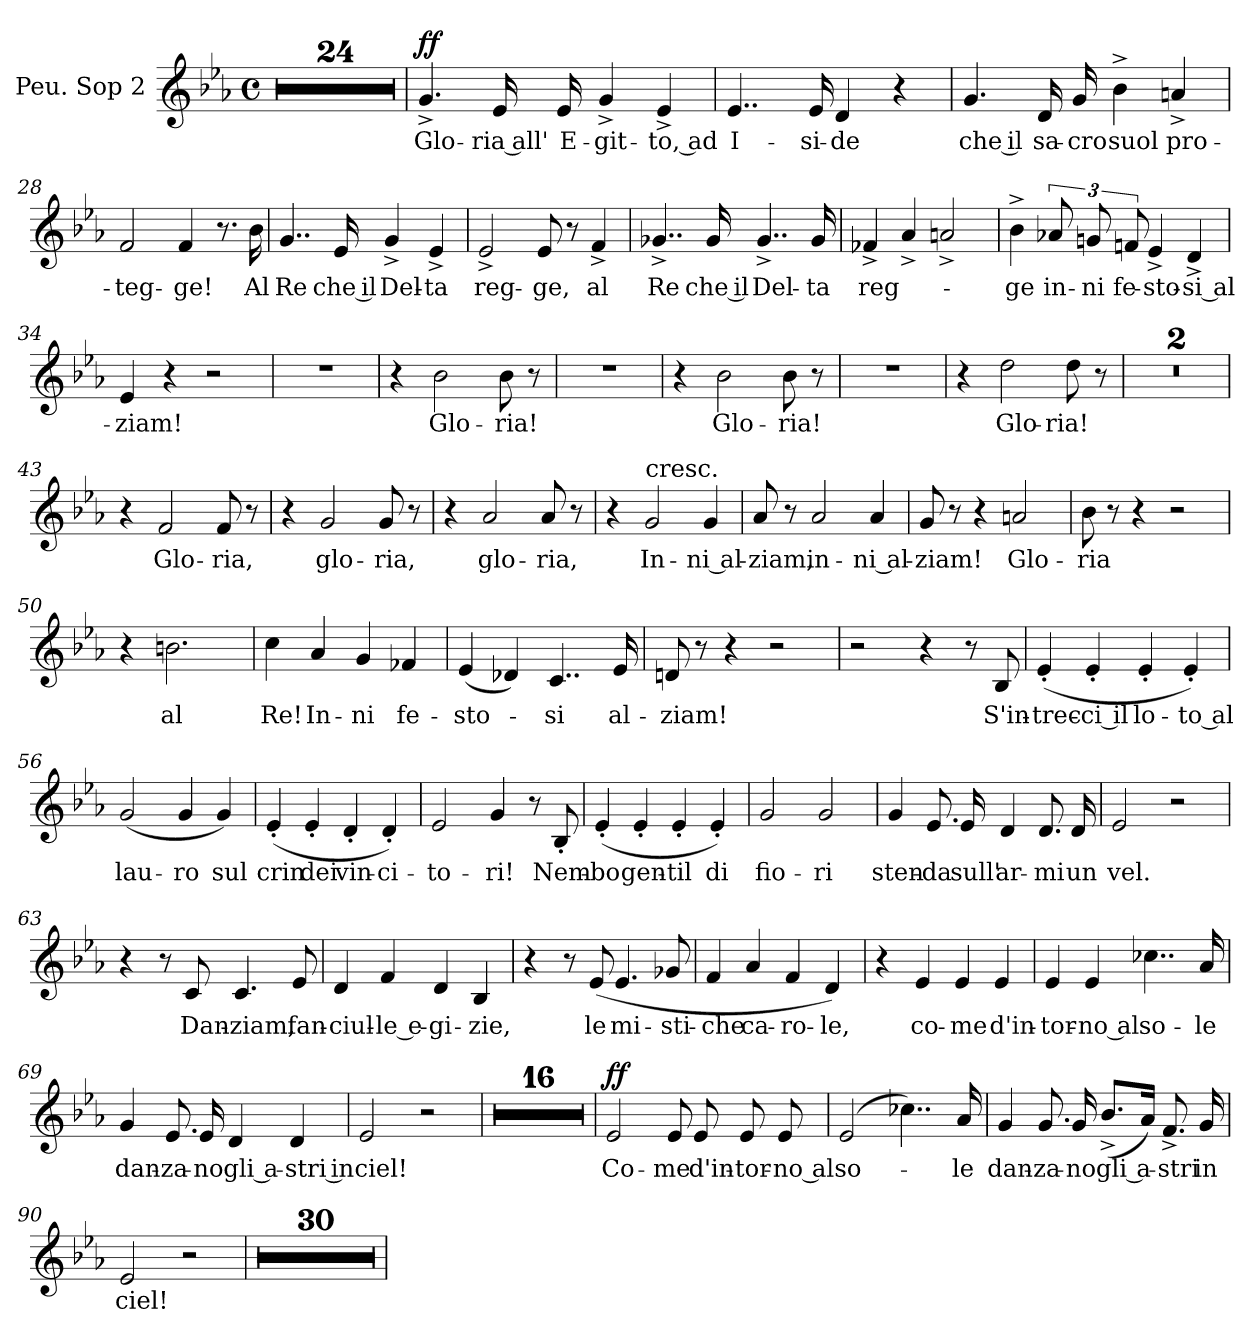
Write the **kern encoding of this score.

**kern	**text	**dynam
*part1	*part1	*part1
*staff1	*staff1	*staff1
*I"Peu. Sop 2	*	*
*I'Peu. S2	*	*
*clefG2	*	*
*k[b-e-a-]	*	*
*M4/4	*	*
*met(c)	*	*
=1	=1	=1
1ryy	.	.
=2	=2	=2
1ryy	.	.
!!LO:LB:g=z
=3	=3	=3
1ryy	.	.
=4	=4	=4
1ryy	.	.
=5	=5	=5
1ryy	.	.
=6	=6	=6
1r	.	.
!!LO:LB:g=z
=7	=7	=7
1r	.	.
=8	=8	=8
1r	.	.
=9	=9	=9
1r	.	.
!!LO:LB:g=z
=10	=10	=10
1r	.	.
=11	=11	=11
1r	.	.
=12	=12	=12
1r	.	.
!!LO:LB:g=z
=13	=13	=13
1r	.	.
=14	=14	=14
1r	.	.
=15	=15	=15
1r	.	.
=16	=16	=16
1r	.	.
!!LO:PB:g=z
=17	=17	=17
1r	.	.
=18	=18	=18
1r	.	.
=19	=19	=19
1r	.	.
=20	=20	=20
1r	.	.
!!LO:LB:g=z
=21	=21	=21
1r	.	.
=22	=22	=22
1r	.	.
=23	=23	=23
1r	.	.
=24	=24	=24
1r	.	.
!!LO:LB:g=z
=25	=25	=25
!	!LO:LY:b:color=#0055FF	!LO:DY:a
4.g^/	Glo-	ff
!	!LO:LY:b:color=#0055FF	!
16e-/	ria all'	.
!	!LO:LY:b:color=#0055FF	!
16e-/	E-	.
!	!LO:LY:b:color=#0055FF	!
4g^/	-git-	.
!	!LO:LY:b:color=#0055FF	!
4e-^/	to, ad	.
=26	=26	=26
!	!LO:LY:b:color=#0055FF	!
4..e-/	I-	.
!	!LO:LY:b:color=#0055FF	!
16e-/	-si-	.
!	!LO:LY:b:color=#0055FF	!
4d/	-de	.
4r	.	.
=27	=27	=27
!	!LO:LY:b:color=#0055FF	!
4.g/	che il	.
!	!LO:LY:b:color=#0055FF	!
16d/	sa-	.
!	!LO:LY:b:color=#0055FF	!
16g/	-cro	.
!	!LO:LY:b:color=#0055FF	!
4b-^\	suol	.
!	!LO:LY:b:color=#0055FF	!
4an^/	pro-	.
=28	=28	=28
!	!LO:LY:b:color=#0055FF	!
2f/	-teg-	.
!	!LO:LY:b:color=#0055FF	!
4f/	-ge!	.
8.r	.	.
!	!LO:LY:b:color=#0055FF	!
16b-\	Al	.
!!LO:PB:g=z
=29	=29	=29
!	!LO:LY:b:color=#0055FF	!
4..g/	Re	.
!	!LO:LY:b:color=#0055FF	!
16e-/	che il	.
!	!LO:LY:b:color=#0055FF	!
4g^/	Del-	.
!	!LO:LY:b:color=#0055FF	!
4e-^/	-ta	.
=30	=30	=30
!	!LO:LY:b:color=#0055FF	!
2e-^/	reg-	.
!	!LO:LY:b:color=#0055FF	!
8e-/	-ge,	.
8r	.	.
!	!LO:LY:b:color=#0055FF	!
4f^/	al	.
=31	=31	=31
!	!LO:LY:b:color=#0055FF	!
4..g-X^/	Re	.
!	!LO:LY:b:color=#0055FF	!
16g-/	che il	.
!	!LO:LY:b:color=#0055FF	!
4..g-^/	Del-	.
!	!LO:LY:b:color=#0055FF	!
16g-/	-ta	.
=32	=32	=32
!	!LO:LY:b:color=#0055FF	!
4f-X^/	reg-	.
4a-^/	.	.
2an^/	.	.
!!LO:LB:g=z
=33	=33	=33
!	!LO:LY:b:color=#0055FF	!
4b-^\	-ge	.
!	!LO:LY:b:color=#0055FF	!
12a-X/	in-	.
!	!LO:LY:b:color=#0055FF	!
12gn/	-ni	.
!	!LO:LY:b:color=#0055FF	!
12fn/	fe-	.
!	!LO:LY:b:color=#0055FF	!
4e-^/	-sto-	.
!	!LO:LY:b:color=#0055FF	!
4d^/	si al-	.
=34	=34	=34
!	!LO:LY:b:color=#0055FF	!
4e-/	-ziam!	.
4r	.	.
2r	.	.
=35	=35	=35
1r	.	.
=36	=36	=36
4r	.	.
!	!LO:LY:b:color=#0055FF	!
2b-\	Glo-	.
!	!LO:LY:b:color=#0055FF	!
8b-\	-ria!	.
8r	.	.
!!LO:PB:g=z
=37	=37	=37
1r	.	.
=38	=38	=38
4r	.	.
!	!LO:LY:b:color=#0055FF	!
2b-\	Glo-	.
!	!LO:LY:b:color=#0055FF	!
8b-\	-ria!	.
8r	.	.
=39	=39	=39
1r	.	.
!!LO:LB:g=z
=40	=40	=40
4r	.	.
!	!LO:LY:b:color=#0055FF	!
2dd\	Glo-	.
!	!LO:LY:b:color=#0055FF	!
8dd\	-ria!	.
8r	.	.
=41	=41	=41
1r	.	.
=42	=42	=42
1r	.	.
!!LO:PB:g=z
=43	=43	=43
4r	.	.
!	!LO:LY:b:color=#0055FF	!
2f/	Glo-	.
!	!LO:LY:b:color=#0055FF	!
8f/	-ria,	.
8r	.	.
=44	=44	=44
4r	.	.
!	!LO:LY:b:color=#0055FF	!
2g/	glo-	.
!	!LO:LY:b:color=#0055FF	!
8g/	-ria,	.
8r	.	.
=45	=45	=45
4r	.	.
!	!LO:LY:b:color=#0055FF	!
2a-/	glo-	.
!	!LO:LY:b:color=#0055FF	!
8a-/	-ria,	.
8r	.	.
!!LO:LB:g=z
=46	=46	=46
4r	.	.
!LO:TX:a:t=cresc.	!	!
!	!LO:LY:b:color=#0055FF	!
2g/	In-	.
!	!LO:LY:b:color=#0055FF	!
4g/	ni al-	.
=47	=47	=47
!	!LO:LY:b:color=#0055FF	!
8a-/	-ziam,	.
8r	.	.
!	!LO:LY:b:color=#0055FF	!
2a-/	in-	.
!	!LO:LY:b:color=#0055FF	!
4a-/	ni al-	.
=48	=48	=48
!	!LO:LY:b:color=#0055FF	!
8g/	-ziam!	.
8r	.	.
4r	.	.
!	!LO:LY:b:color=#0055FF	!
2an/	Glo-	.
!!LO:PB:g=z
=49	=49	=49
!	!LO:LY:b:color=#0055FF	!
8b-\	-ria	.
8r	.	.
4r	.	.
2r	.	.
=50	=50	=50
4r	.	.
!	!LO:LY:b:color=#0055FF	!
2.bn\	al	.
=51	=51	=51
!	!LO:LY:b:color=#0055FF	!
4cc\	Re!	.
!	!LO:LY:b:color=#0055FF	!
4a-/	In-	.
!	!LO:LY:b:color=#0055FF	!
4g/	-ni	.
!	!LO:LY:b:color=#0055FF	!
4f-X/	fe-	.
!!LO:LB:g=z
=52	=52	=52
!	!LO:LY:b:color=#0055FF	!
(<4e-/	-sto-	.
4d-X/)	.	.
!	!LO:LY:b:color=#0055FF	!
4..c/	-si	.
!	!LO:LY:b:color=#0055FF	!
16e-/	al-	.
=53	=53	=53
!	!LO:LY:b:color=#0055FF	!
8dn/	-ziam!	.
8r	.	.
4r	.	.
2r	.	.
=54	=54	=54
2r	.	.
4r	.	.
8r	.	.
!	!LO:LY:b:color=#0055FF	!
8B-/	S'in-	.
!!LO:PB:g=z
=55	=55	=55
!	!LO:LY:b:color=#0055FF	!
(<4e-'/	-trec-	.
!	!LO:LY:b:color=#0055FF	!
4e-'/	ci il	.
!	!LO:LY:b:color=#0055FF	!
4e-'/	lo-	.
!	!LO:LY:b:color=#0055FF	!
4e-'/)	to al	.
=56	=56	=56
!	!LO:LY:b:color=#0055FF	!
(<2g/	lau-	.
!	!LO:LY:b:color=#0055FF	!
4g/	-ro	.
!	!LO:LY:b:color=#0055FF	!
4g/)	sul	.
=57	=57	=57
!	!LO:LY:b:color=#0055FF	!
(<4e-'/	crin	.
!	!LO:LY:b:color=#0055FF	!
4e-'/	dei	.
!	!LO:LY:b:color=#0055FF	!
4d'/	vin-	.
!	!LO:LY:b:color=#0055FF	!
4d'/)	-ci-	.
=58	=58	=58
!	!LO:LY:b:color=#0055FF	!
2e-/	-to-	.
!	!LO:LY:b:color=#0055FF	!
4g/	-ri!	.
8r	.	.
!	!LO:LY:b:color=#0055FF	!
8B-'/	Nem-	.
!!LO:LB:g=z
=59	=59	=59
!	!LO:LY:b:color=#0055FF	!
(<4e-'/	-bo	.
!	!LO:LY:b:color=#0055FF	!
4e-'/	gen-	.
!	!LO:LY:b:color=#0055FF	!
4e-'/	-til	.
!	!LO:LY:b:color=#0055FF	!
4e-'/)	di	.
=60	=60	=60
!	!LO:LY:b:color=#0055FF	!
2g/	fio-	.
!	!LO:LY:b:color=#0055FF	!
2g/	-ri	.
=61	=61	=61
!	!LO:LY:b:color=#0055FF	!
4g/	sten-	.
!	!LO:LY:b:color=#0055FF	!
8.e-/	-da	.
!	!LO:LY:b:color=#0055FF	!
16e-/	sull'	.
!	!LO:LY:b:color=#0055FF	!
4d/	ar-	.
!	!LO:LY:b:color=#0055FF	!
8.d/	-mi	.
!	!LO:LY:b:color=#0055FF	!
16d/	un	.
!!LO:PB:g=z
=62	=62	=62
!	!LO:LY:b:color=#0055FF	!
2e-/	vel.	.
2r	.	.
=63	=63	=63
4r	.	.
8r	.	.
!	!LO:LY:b:color=#0055FF	!
8c/	Dan-	.
!	!LO:LY:b:color=#0055FF	!
4.c/	-ziam,	.
!	!LO:LY:b:color=#0055FF	!
8e-/	fan-	.
=64	=64	=64
!	!LO:LY:b:color=#0055FF	!
4d/	-ciul-	.
!	!LO:LY:b:color=#0055FF	!
4f/	le e-	.
!	!LO:LY:b:color=#0055FF	!
4d/	-gi-	.
!	!LO:LY:b:color=#0055FF	!
4B-/	-zie,	.
!!LO:LB:g=z
=65	=65	=65
4r	.	.
8r	.	.
!	!LO:LY:b:color=#0055FF	!
(>8e-/	le	.
!	!LO:LY:b:color=#0055FF	!
4.e-/	mi-	.
!	!LO:LY:b:color=#0055FF	!
8g-X/	-sti-	.
=66	=66	=66
!	!LO:LY:b:color=#0055FF	!
4f/	-che	.
!	!LO:LY:b:color=#0055FF	!
4a-/	ca-	.
!	!LO:LY:b:color=#0055FF	!
4f/	-ro-	.
!	!LO:LY:b:color=#0055FF	!
4d/)	-le,	.
=67	=67	=67
4r	.	.
!	!LO:LY:b:color=#0055FF	!
4e-/	co-	.
!	!LO:LY:b:color=#0055FF	!
4e-/	-me	.
!	!LO:LY:b:color=#0055FF	!
4e-/	d'in-	.
!!LO:LB:g=z
=68	=68	=68
!	!LO:LY:b:color=#0055FF	!
4e-/	-tor-	.
!	!LO:LY:b:color=#0055FF	!
4e-/	no al	.
!	!LO:LY:b:color=#0055FF	!
4..cc-X\	so-	.
!	!LO:LY:b:color=#0055FF	!
16a-/	-le	.
=69	=69	=69
!	!LO:LY:b:color=#0055FF	!
4g/	dan-	.
!	!LO:LY:b:color=#0055FF	!
8.e-/	-za-	.
!	!LO:LY:b:color=#0055FF	!
16e-/	-no	.
!	!LO:LY:b:color=#0055FF	!
4d/	gli a-	.
!	!LO:LY:b:color=#0055FF	!
4d/	stri in	.
=70	=70	=70
!	!LO:LY:b:color=#0055FF	!
2e-/	ciel!	.
2r	.	.
!!LO:PB:g=z
=71	=71	=71
1r	.	.
=72	=72	=72
1r	.	.
=73	=73	=73
1r	.	.
=74	=74	=74
1r	.	.
!!LO:LB:g=z
=75	=75	=75
1r	.	.
=76	=76	=76
1r	.	.
=77	=77	=77
1r	.	.
=78	=78	=78
1r	.	.
!!LO:PB:g=z
=79	=79	=79
1r	.	.
=80	=80	=80
1r	.	.
=81	=81	=81
1r	.	.
=82	=82	=82
1r	.	.
!!LO:LB:g=z
=83	=83	=83
1r	.	.
=84	=84	=84
1r	.	.
=85	=85	=85
1r	.	.
=86	=86	=86
1r	.	.
!!LO:PB:g=z
=87	=87	=87
!	!LO:LY:b:color=#0055FF	!LO:DY:a
2e-/	Co-	ff
!	!LO:LY:b:color=#0055FF	!
8e-/	-me	.
!	!LO:LY:b:color=#0055FF	!
8e-/	d'in-	.
!	!LO:LY:b:color=#0055FF	!
8e-/	-tor-	.
!	!LO:LY:b:color=#0055FF	!
8e-/	no al	.
=88	=88	=88
!	!LO:LY:b:color=#0055FF	!
(>2e-/	so-	.
4..cc-X\)	.	.
!	!LO:LY:b:color=#0055FF	!
16a-/	-le	.
=89	=89	=89
!	!LO:LY:b:color=#0055FF	!
4g/	dan-	.
!	!LO:LY:b:color=#0055FF	!
8.g/	-za-	.
!	!LO:LY:b:color=#0055FF	!
16g/	-no	.
!	!LO:LY:b:color=#0055FF	!
(<8.b-^/L	gli a-	.
16a-/Jk)	.	.
!	!LO:LY:b:color=#0055FF	!
8.f^/	-stri	.
!	!LO:LY:b:color=#0055FF	!
16g/	in	.
=90	=90	=90
!	!LO:LY:b:color=#0055FF	!
2e-/	ciel!	.
2r	.	.
!!LO:LB:g=z
=91	=91	=91
1r	.	.
=92	=92	=92
1r	.	.
=93	=93	=93
1r	.	.
=94	=94	=94
1r	.	.
!!LO:PB:g=z
=95	=95	=95
1r	.	.
=96	=96	=96
1r	.	.
=97	=97	=97
1r	.	.
=98	=98	=98
1r	.	.
!!LO:LB:g=z
=99	=99	=99
1r	.	.
=100	=100	=100
1r	.	.
=101	=101	=101
1r	.	.
=102	=102	=102
1r	.	.
!!LO:LB:g=z
=103	=103	=103
1r	.	.
=104	=104	=104
1r	.	.
=105	=105	=105
1r	.	.
=106	=106	=106
1r	.	.
!!LO:LB:g=z
=107	=107	=107
1r	.	.
=108	=108	=108
1r	.	.
=109	=109	=109
1r	.	.
!!LO:LB:g=z
=110	=110	=110
1r	.	.
=111	=111	=111
1r	.	.
=112	=112	=112
1r	.	.
!!LO:LB:g=z
=113	=113	=113
1r	.	.
=114	=114	=114
1r	.	.
=115	=115	=115
1r	.	.
!!LO:PB:g=z
=116	=116	=116
1r	.	.
=117	=117	=117
1r	.	.
=118	=118	=118
1r	.	.
!!LO:LB:g=z
=119	=119	=119
1r	.	.
=120	=120	=120
1r	.	.
=	=	=
*-	*-	*-
